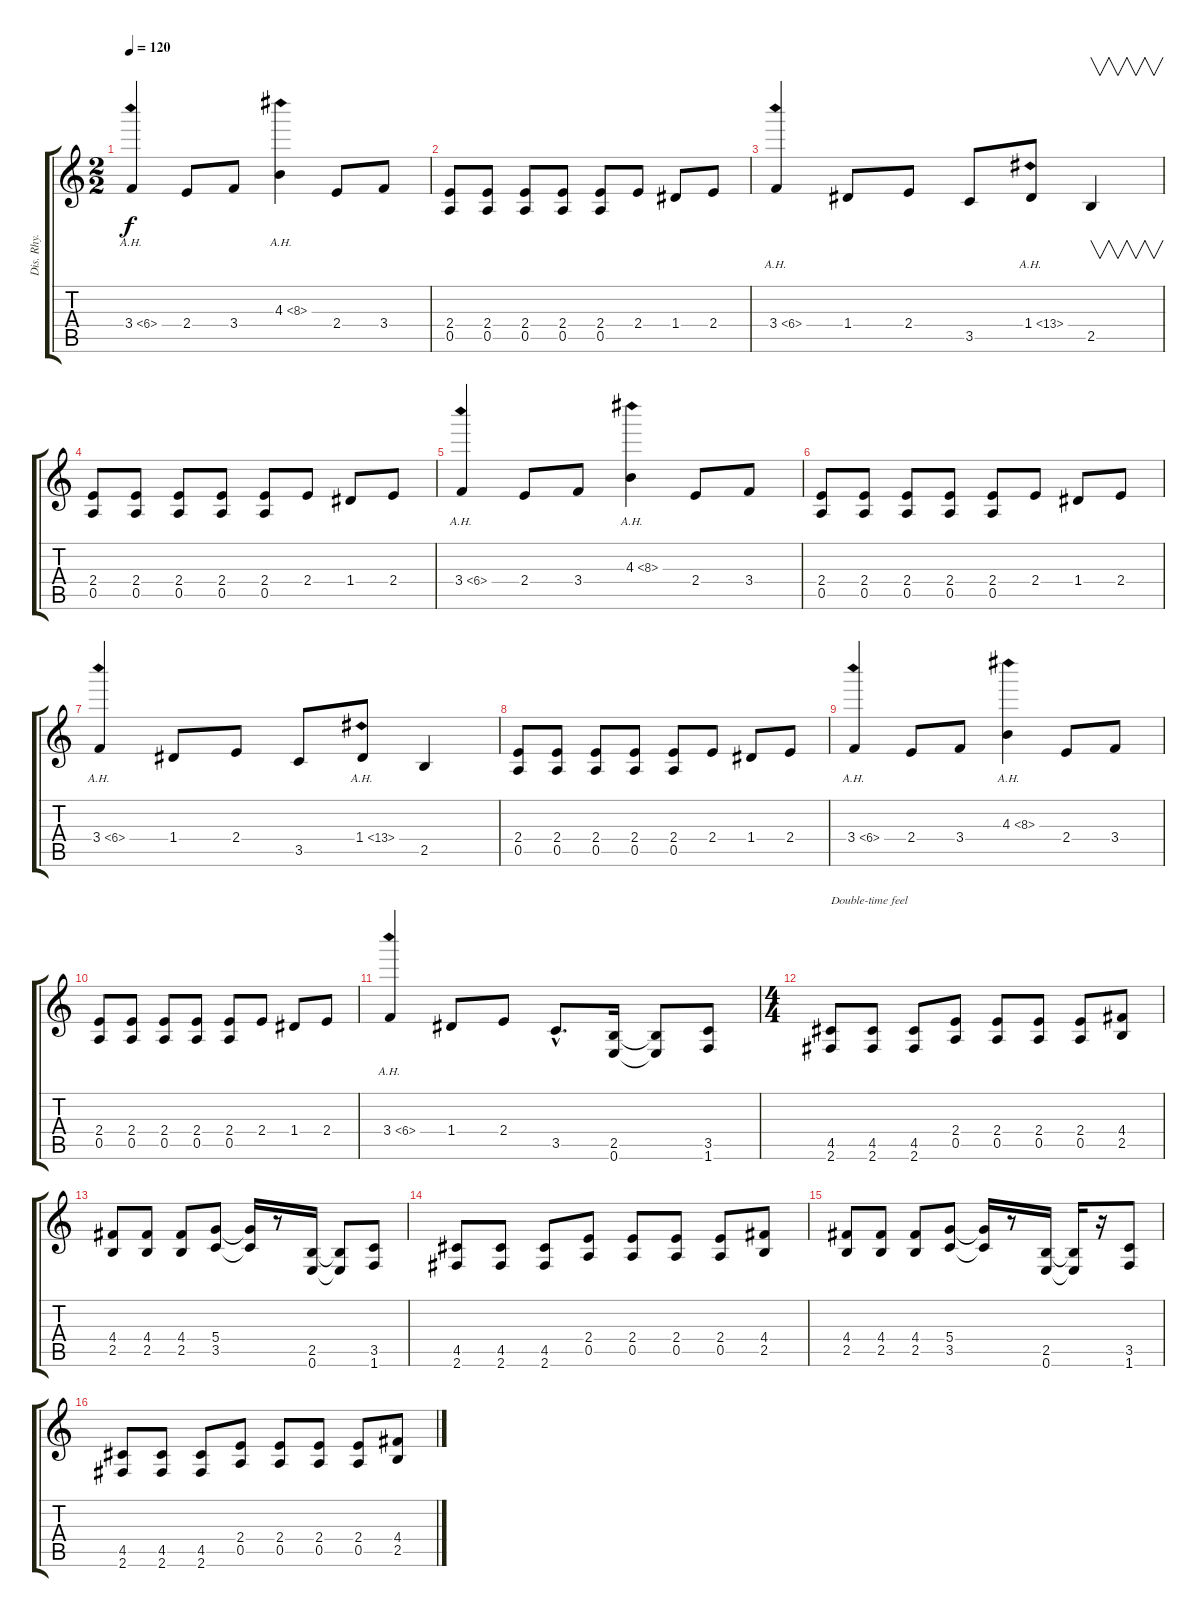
\track ("Dis. Rhy." "Dis. Rhy.") {instrument distortionguitar}
\staff {score tabs}
\tuning (E4 B3 G3 D3 A2 E2) {hide}
\ts (2 2)
\tempo 120
\clef g2
\ks c
3.4{ah 3}.4{dy f} 2.4.8 3.4.8 4.3{ah 4}.4 2.4.8 3.4.8 |
(2.4 0.5).8 (2.4 0.5).8 (2.4 0.5).8 (2.4 0.5).8 (2.4 0.5).8 2.4.8 1.4.8 2.4.8 |
3.4{ah 3}.4 1.4.8 2.4.8 3.5.8 1.4{ah 12}.8 2.5.4{v} |
(2.4 0.5).8 (2.4 0.5).8 (2.4 0.5).8 (2.4 0.5).8 (2.4 0.5).8 2.4.8 1.4.8 2.4.8 |
3.4{ah 3}.4 2.4.8 3.4.8 4.3{ah 4}.4 2.4.8 3.4.8 |
(2.4 0.5).8 (2.4 0.5).8 (2.4 0.5).8 (2.4 0.5).8 (2.4 0.5).8 2.4.8 1.4.8 2.4.8 |
3.4{ah 3}.4 1.4.8 2.4.8 3.5.8 1.4{ah 12}.8 2.5.4 |
(2.4 0.5).8 (2.4 0.5).8 (2.4 0.5).8 (2.4 0.5).8 (2.4 0.5).8 2.4.8 1.4.8 2.4.8 |
3.4{ah 3}.4 2.4.8 3.4.8 4.3{ah 4}.4 2.4.8 3.4.8 |
(2.4 0.5).8 (2.4 0.5).8 (2.4 0.5).8 (2.4 0.5).8 (2.4 0.5).8 2.4.8 1.4.8 2.4.8 |
3.4{ah 3}.4 1.4.8 2.4.8 3.5{hac}.8{d} (2.5 0.6).16 (2.5{t} 0.6{t}).8 (3.5 1.6).8 |
\ts (4 4)
(4.5 2.6).8{txt "Double-time feel"} (4.5 2.6).8 (4.5 2.6).8 (2.4 0.5).8 (2.4 0.5).8 (2.4 0.5).8 (2.4 0.5).8 (4.4 2.5).8 |
(4.4 2.5).8 (4.4 2.5).8 (4.4 2.5).8 (5.4 3.5).8 (5.4{t} 3.5{t}).16 r.8 (2.5 0.6).16 (2.5{t} 0.6{t}).8 (3.5 1.6).8 |
(4.5 2.6).8 (4.5 2.6).8 (4.5 2.6).8 (2.4 0.5).8 (2.4 0.5).8 (2.4 0.5).8 (2.4 0.5).8 (4.4 2.5).8 |
(4.4 2.5).8 (4.4 2.5).8 (4.4 2.5).8 (5.4 3.5).8 (5.4{t} 3.5{t}).16 r.8 (2.5 0.6).16 (2.5{t} 0.6{t}).16 r.16 (3.5 1.6).8 |
(4.5 2.6).8 (4.5 2.6).8 (4.5 2.6).8 (2.4 0.5).8 (2.4 0.5).8 (2.4 0.5).8 (2.4 0.5).8 (4.4 2.5).8
